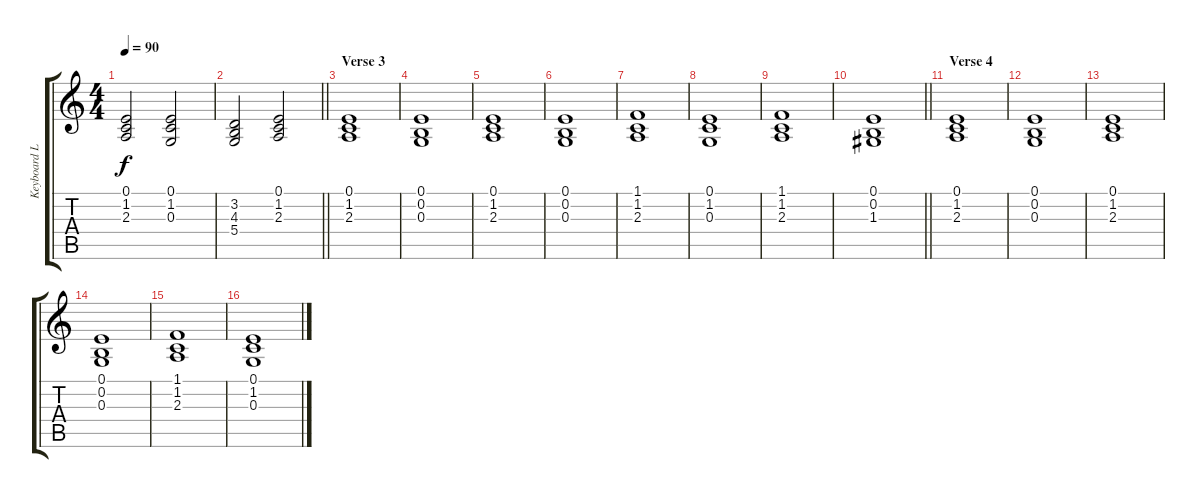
\track ("Keyboard LH" "Keyboard L") {instrument stringensemble1}
\staff {score tabs}
\tuning (E4 B3 G3 D3 A2 E2) {hide}
\ts (4 4)
\tempo 90
\clef g2
\ks c
(0.1 1.2 2.3).2{dy f} (0.1 1.2 0.3).2 |
\barLineRight lightlight
(3.2 4.3 5.4).2 (0.1 1.2 2.3).2 |
\section ("" "Verse 3")
(0.1 1.2 2.3).1 |
(0.1 0.2 0.3).1 |
(0.1 1.2 2.3).1 |
(0.1 0.2 0.3).1 |
(1.1 1.2 2.3).1 |
(0.1 1.2 0.3).1 |
(1.1 1.2 2.3).1 |
\barLineRight lightlight
(0.1 0.2 1.3).1 |
\section ("" "Verse 4")
(0.1 1.2 2.3).1 |
(0.1 0.2 0.3).1 |
(0.1 1.2 2.3).1 |
(0.1 0.2 0.3).1 |
(1.1 1.2 2.3).1 |
(0.1 1.2 0.3).1
